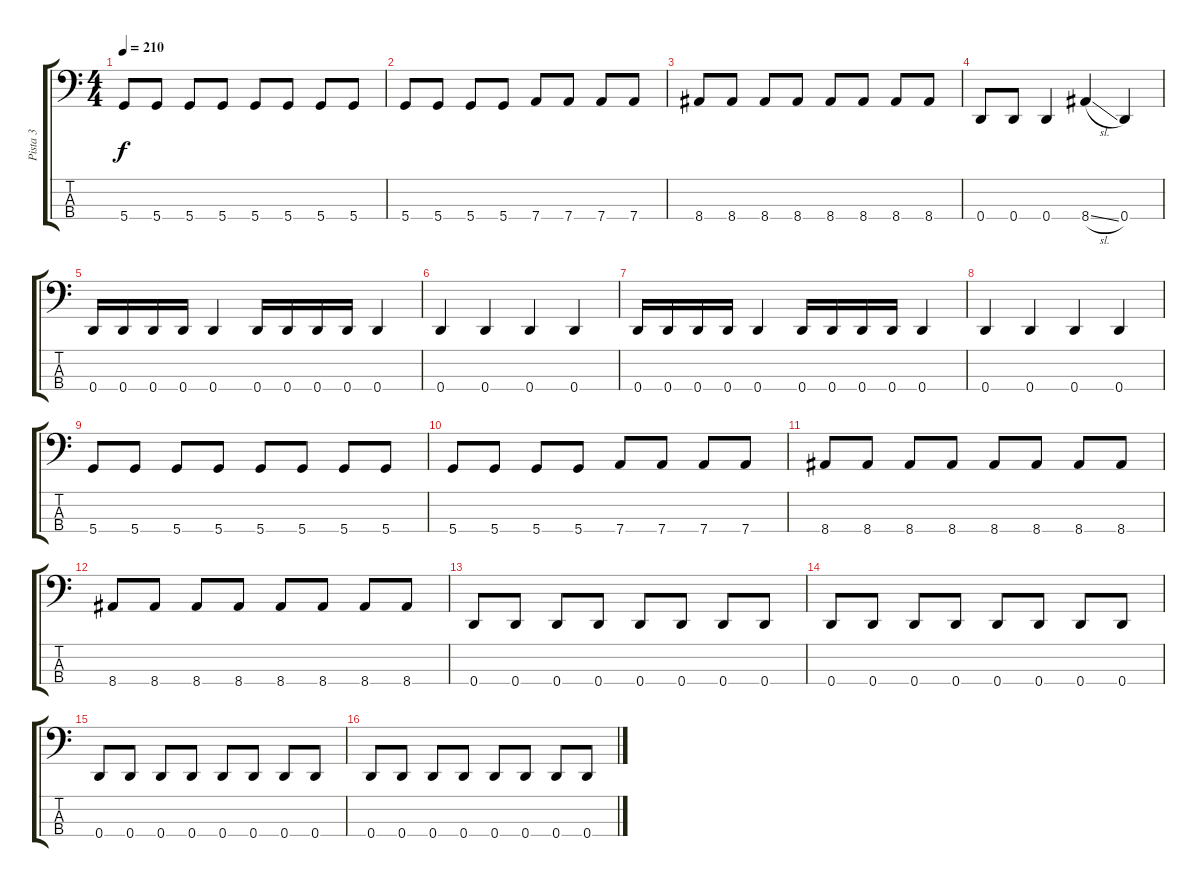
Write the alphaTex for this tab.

\track ("Pista 3" "Pista 3") {instrument electricbasspick}
\staff {score tabs}
\tuning (G2 D2 A1 D1) {hide}
\ts (4 4)
\tempo 210
\clef f4
\ks c
5.4.8{dy f} 5.4.8 5.4.8 5.4.8 5.4.8 5.4.8 5.4.8 5.4.8 |
5.4.8 5.4.8 5.4.8 5.4.8 7.4.8 7.4.8 7.4.8 7.4.8 |
8.4.8 8.4.8 8.4.8 8.4.8 8.4.8 8.4.8 8.4.8 8.4.8 |
0.4.8 0.4.8 0.4.4 8.4{sl}.4 0.4.4 |
0.4.16 0.4.16 0.4.16 0.4.16 0.4.4 0.4.16 0.4.16 0.4.16 0.4.16 0.4.4 |
0.4.4 0.4.4 0.4.4 0.4.4 |
0.4.16 0.4.16 0.4.16 0.4.16 0.4.4 0.4.16 0.4.16 0.4.16 0.4.16 0.4.4 |
0.4.4 0.4.4 0.4.4 0.4.4 |
5.4.8 5.4.8 5.4.8 5.4.8 5.4.8 5.4.8 5.4.8 5.4.8 |
5.4.8 5.4.8 5.4.8 5.4.8 7.4.8 7.4.8 7.4.8 7.4.8 |
8.4.8 8.4.8 8.4.8 8.4.8 8.4.8 8.4.8 8.4.8 8.4.8 |
8.4.8 8.4.8 8.4.8 8.4.8 8.4.8 8.4.8 8.4.8 8.4.8 |
0.4.8 0.4.8 0.4.8 0.4.8 0.4.8 0.4.8 0.4.8 0.4.8 |
0.4.8 0.4.8 0.4.8 0.4.8 0.4.8 0.4.8 0.4.8 0.4.8 |
0.4.8 0.4.8 0.4.8 0.4.8 0.4.8 0.4.8 0.4.8 0.4.8 |
0.4.8 0.4.8 0.4.8 0.4.8 0.4.8 0.4.8 0.4.8 0.4.8
